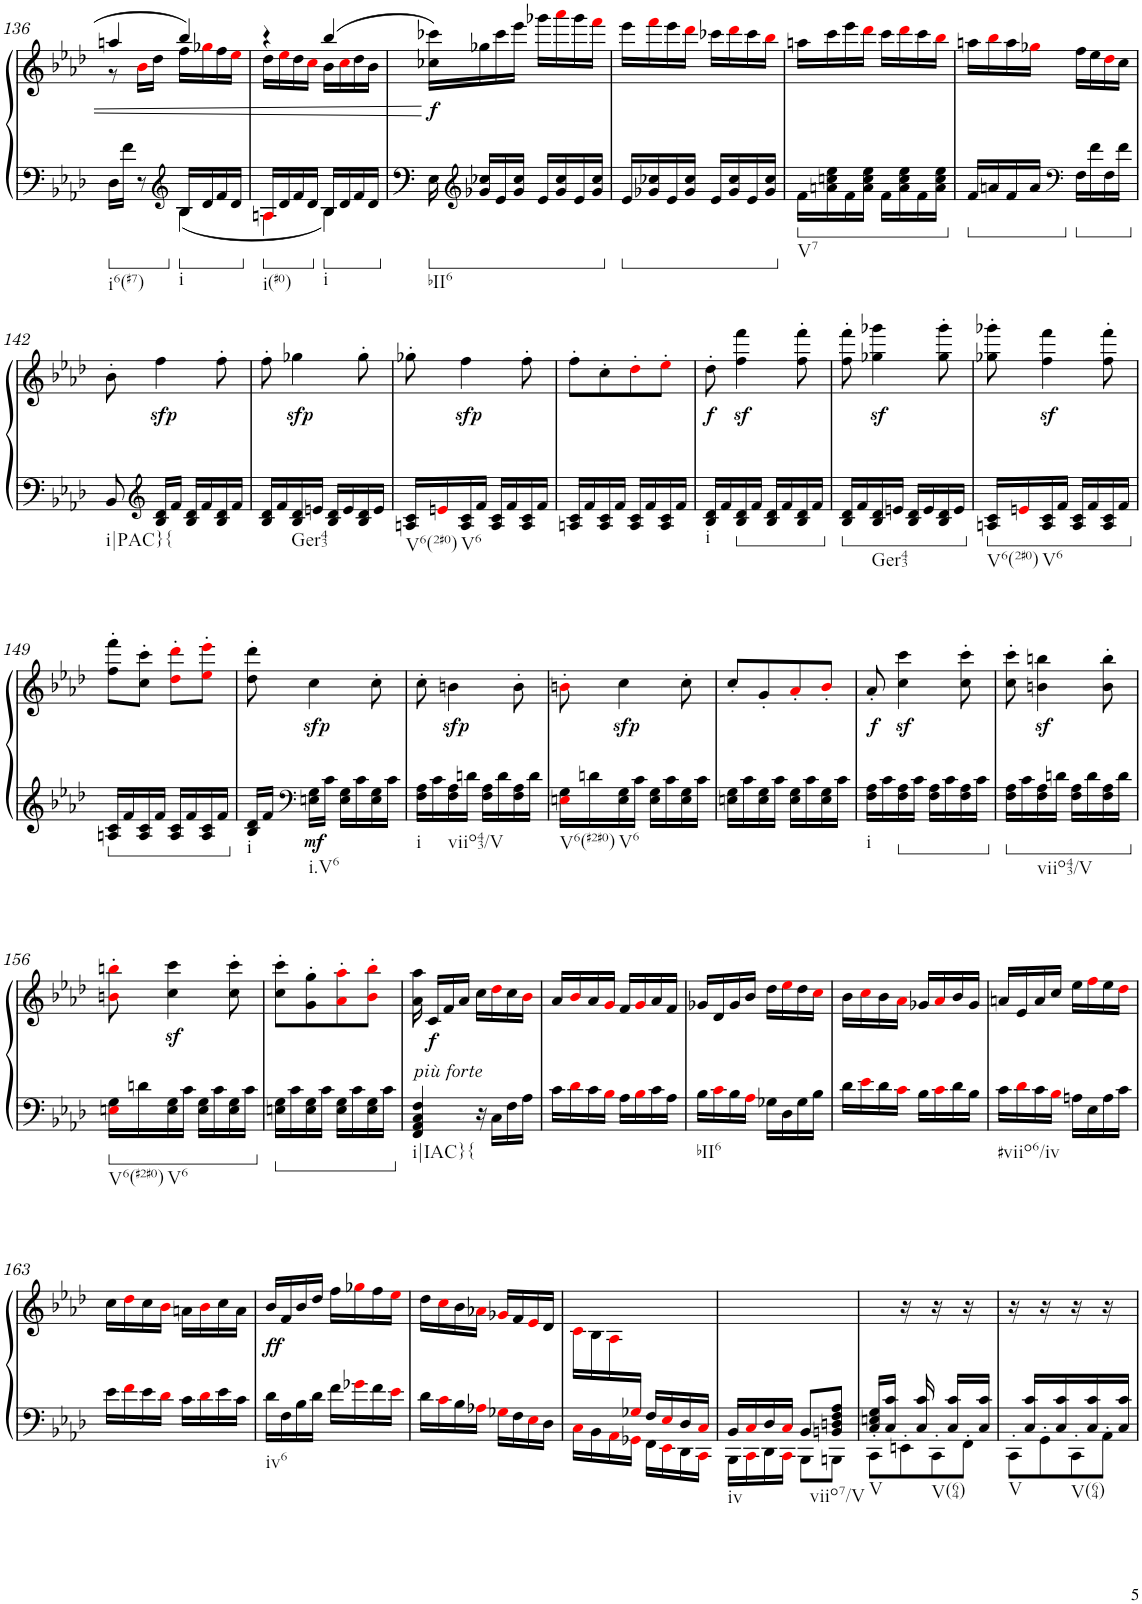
**kern	**kern	**dynam
*part1	*part1	*part1
*staff2	*staff1	*staff1/2
*I"Piano	*	*
*I'Pno.	*	*
!!LO:PB:g=z
*clefG2	*clefG2	*
*k[b-e-a-d-]	*k[b-e-a-d-]	*
*M2/4	*M2/4	*
=136	=136	=136
*^	*^	*
!LO:TX:b:t=i6(#7)	!	!	!	!
16D-\LL	4ryy	4aan/	8r	.
16f\JJ	.	.	.	.
8r	.	.	16b-i\LL	.
.	.	.	16dd-\JJ	.
*clefG2	*	*	*	*
!LO:TX:b:t=i	!	!	!	!
16B-/LL	4B-\	4bb-/	16ff\LL	.
16d-/	.	.	16gg-Xi\	.
16f/	.	.	16ff\	.
16d-/JJ	.	.	16ee-i\JJ	.
=137	=137	=137	=137	=137
!LO:TX:b:t=i(#0)	!	!	!	!
16Ani/LL	4Ai\	4r	16dd-\LL	.
16d-/	.	.	16ee-i\	.
16f/	.	.	16dd-\	.
16d-/JJ	.	.	16cci\JJ	.
!LO:TX:b:t=i	!	!	!	!
16B-/LL	4B-\	(4bb-/	16b-\LL	.
16d-/	.	.	16cci\	.
16f/	.	.	16dd-\	.
16d-/JJ	.	.	16b-\JJ	.
*v	*v	*	*	*
=138	=138	=138	=138
!LO:TX:b:t=bII6	!	!	!
!	!	!	!LO:DY:b
*	*v	*v	*
16E-\	16cc-X\ 16ccc-X\LL)	f
*clefG2	*	*
16g-X/ 16cc-X/LL	16gg-X\	.
16e-/	16ccc-\	.
16g-/ 16cc-/JJ	16eee-\JJ	.
16e-/LL	16ggg-X\LL	.
16g-/ 16cc-/	16aaa-i\	.
16e-/	16ggg-\	.
16g-/ 16cc-/JJ	16fffi\JJ	.
=139	=139	=139
16e-/LL	16eee-\LL	.
16g-X/ 16cc-X/	16fffi\	.
16e-/	16eee-\	.
16g-/ 16cc-/JJ	16ddd-i\JJ	.
16e-/LL	16ccc-X\LL	.
16g-/ 16cc-/	16ddd-i\	.
16e-/	16ccc-\	.
16g-/ 16cc-/JJ	16bb-i\JJ	.
=140	=140	=140
!LO:TX:b:t=V7	!	!
16f\LL	16aan\LL	.
16an\ 16ccn\ 16ee-\	16ccc\	.
16f\	16eee-\	.
16a\ 16cc\ 16ee-\JJ	16ddd-i\JJ	.
16f\LL	16ccc\LL	.
16a\ 16cc\ 16ee-\	16ddd-i\	.
16f\	16ccc\	.
16a\ 16cc\ 16ee-\JJ	16bb-i\JJ	.
=141	=141	=141
16f/LL	16aan\LL	.
16an/	16bb-i\	.
16f/	16aa\	.
16a/JJ	16gg-Xi\JJ	.
*clefF4	*	*
16F\LL	16ff\LL	.
16f\	16ee-\	.
16F\	16dd-i\	.
16f\JJ	16cc\JJ	.
!!LO:LB:g=z
=142	=142	=142
!LO:TX:b:t=i|PAC}{	!	!
8BB-/	8b-'\	.
*clefG2	*	*
!	!	!LO:DY:b
16B-/ 16d-/LL	4ff\	sfp
16f/JJ	.	.
16B-/ 16d-/LL	.	.
16f/	.	.
16B-/ 16d-/	8ff'\	.
16f/JJ	.	.
=143	=143	=143
16B-/ 16d-/LL	8ff'\	.
16f/	.	.
!LO:TX:b:t=Ger43	!	!
!	!	!LO:DY:b
16B-/ 16d-/	4gg-X\	sfp
16en/JJ	.	.
16B-/ 16d-/LL	.	.
16e/	.	.
16B-/ 16d-/	8gg-'\	.
16e/JJ	.	.
=144	=144	=144
!LO:TX:b:t=V6(2#0)	!	!
16An/ 16c/LL	8gg-X'\	.
16eni/	.	.
!LO:TX:b:t=V6	!	!
!	!	!LO:DY:b
16A/ 16c/	4ff\	sfp
16f/JJ	.	.
16A/ 16c/LL	.	.
16f/	.	.
16A/ 16c/	8ff'\	.
16f/JJ	.	.
=145	=145	=145
16An/ 16c/LL	8ff'\L	.
16f/	.	.
16A/ 16c/	8cc'\	.
16f/JJ	.	.
16A/ 16c/LL	8dd-'i\	.
16f/	.	.
16A/ 16c/	8ee-'i\J	.
16f/JJ	.	.
=146	=146	=146
!LO:TX:b:t=i	!	!
!	!	!LO:DY:b
16B-/ 16d-/LL	8dd-'\	f
16f/	.	.
16B-/ 16d-/	4ff\z< 4fff\z<	.
16f/JJ	.	.
16B-/ 16d-/LL	.	.
16f/	.	.
16B-/ 16d-/	8ff\' 8fff\'	.
16f/JJ	.	.
=147	=147	=147
16B-/ 16d-/LL	8ff\' 8fff\'	.
16f/	.	.
!LO:TX:b:t=Ger43	!	!
16B-/ 16d-/	4gg-X\z< 4ggg-X\z<	.
16en/JJ	.	.
16B-/ 16d-/LL	.	.
16e/	.	.
16B-/ 16d-/	8gg-\' 8ggg-\'	.
16e/JJ	.	.
=148	=148	=148
!LO:TX:b:t=V6(2#0)	!	!
16An/ 16c/LL	8gg-X\' 8ggg-X\'	.
16eni/	.	.
!LO:TX:b:t=V6	!	!
16A/ 16c/	4ff\z< 4fff\z<	.
16f/JJ	.	.
16A/ 16c/LL	.	.
16f/	.	.
16A/ 16c/	8ff\' 8fff\'	.
16f/JJ	.	.
!!LO:LB:g=z
=149	=149	=149
16An/ 16c/LL	8ff\' 8fff\'L	.
16f/	.	.
16A/ 16c/	8cc\' 8ccc\'J	.
16f/JJ	.	.
16A/ 16c/LL	8dd-i\' 8ddd-i\'L	.
16f/	.	.
16A/ 16c/	8ee-i\' 8eee-i\'J	.
16f/JJ	.	.
=150	=150	=150
!LO:TX:b:t=i	!	!
16B-/ 16d-/LL	8dd-\' 8ddd-\'	.
16f/JJ	.	.
*clefF4	*	*
!LO:TX:b:t=i.V6	!	!
!	!	!LO:DY:b=2
!	!	!LO:DY:n=1:b
16En\ 16G\LL	4cc\	mf sfp
16c\JJ	.	.
16E\ 16G\LL	.	.
16c\	.	.
16E\ 16G\	8cc'\	.
16c\JJ	.	.
=151	=151	=151
!LO:TX:b:t=i	!	!
16F\ 16A-\LL	8cc'\	.
16c\	.	.
!LO:TX:b:t=viio43/V	!	!
!	!	!LO:DY:b
16F\ 16A-\	4bn\	sfp
16dn\JJ	.	.
16F\ 16A-\LL	.	.
16d\	.	.
16F\ 16A-\	8b'\	.
16d\JJ	.	.
=152	=152	=152
!LO:TX:b:t=V6(#2#0)	!	!
16Eni\ 16G\LL	8bn'i\	.
16dn\	.	.
!LO:TX:b:t=V6	!	!
!	!	!LO:DY:b
16E\ 16G\	4cc\	sfp
16c\JJ	.	.
16E\ 16G\LL	.	.
16c\	.	.
16E\ 16G\	8cc'\	.
16c\JJ	.	.
=153	=153	=153
16En\ 16G\LL	8cc'/L	.
16c\	.	.
16E\ 16G\	8g'/	.
16c\JJ	.	.
16E\ 16G\LL	8a-'i/	.
16c\	.	.
16E\ 16G\	8b-'i/J	.
16c\JJ	.	.
=154	=154	=154
!LO:TX:b:t=i	!	!
!	!	!LO:DY:b
16F\ 16A-\LL	8a-'/	f
16c\	.	.
16F\ 16A-\	4cc\z< 4ccc\z<	.
16c\JJ	.	.
16F\ 16A-\LL	.	.
16c\	.	.
16F\ 16A-\	8cc\' 8ccc\'	.
16c\JJ	.	.
=155	=155	=155
16F\ 16A-\LL	8cc\' 8ccc\'	.
16c\	.	.
!LO:TX:b:t=viio43/V	!	!
16F\ 16A-\	4bn\z< 4bbn\z<	.
16dn\JJ	.	.
16F\ 16A-\LL	.	.
16d\	.	.
16F\ 16A-\	8b\' 8bb\'	.
16d\JJ	.	.
!!LO:LB:g=z
=156	=156	=156
!LO:TX:b:t=V6(#2#0)	!	!
16Eni\ 16G\LL	8bni\' 8bbni\'	.
16dn\	.	.
!LO:TX:b:t=V6	!	!
16E\ 16G\	4cc\z< 4ccc\z<	.
16c\JJ	.	.
16E\ 16G\LL	.	.
16c\	.	.
16E\ 16G\	8cc\' 8ccc\'	.
16c\JJ	.	.
=157	=157	=157
16En\ 16G\LL	8cc\' 8ccc\'L	.
16c\	.	.
16E\ 16G\	8g\' 8gg\'	.
16c\JJ	.	.
16E\ 16G\LL	8a-i\' 8aa-i\'	.
16c\	.	.
16E\ 16G\	8b-i\' 8bb-i\'J	.
16c\JJ	.	.
=158	=158	=158
!LO:TX:a:i:t=più forte	!	!
!LO:TX:b:t=i|IAC}{	!	!
4FF/ 4AA-/ 4C/ 4F/	16a-\ 16aa-\	.
.	16c/LL	.
!	!	!LO:DY:b
.	16f/	f
.	16a-/JJ	.
16r	16cc\LL	.
16C\LL	16dd-i\	.
16F\	16cc\	.
16A-\JJ	16b-i\JJ	.
=159	=159	=159
16c\LL	16a-/LL	.
16d-i\	16b-i/	.
16c\	16a-/	.
16B-i\JJ	16gi/JJ	.
16A-\LL	16f/LL	.
16B-i\	16gi/	.
16c\	16a-/	.
16A-\JJ	16f/JJ	.
=160	=160	=160
!LO:TX:b:t=bII6	!	!
16B-\LL	16g-X/LL	.
16ci\	16d-/	.
16B-\	16g-/	.
16A-i\JJ	16b-/JJ	.
16G-X\LL	16dd-\LL	.
16D-\	16ee-i\	.
16G-\	16dd-\	.
16B-\JJ	16cci\JJ	.
=161	=161	=161
16d-\LL	16b-\LL	.
16e-i\	16cci\	.
16d-\	16b-\	.
16ci\JJ	16a-i\JJ	.
16B-\LL	16g-X/LL	.
16ci\	16a-i/	.
16d-\	16b-/	.
16B-\JJ	16g-/JJ	.
=162	=162	=162
!LO:TX:b:t=#viio6/iv	!	!
16c\LL	16an/LL	.
16d-i\	16e-/	.
16c\	16a/	.
16B-i\JJ	16cc/JJ	.
16An\LL	16ee-\LL	.
16E-\	16ffi\	.
16A\	16ee-\	.
16c\JJ	16dd-i\JJ	.
!!LO:LB:g=z
=163	=163	=163
16e-\LL	16cc\LL	.
16fi\	16dd-i\	.
16e-\	16cc\	.
16d-i\JJ	16b-i\JJ	.
16c\LL	16an\LL	.
16d-i\	16b-i\	.
16e-\	16cc\	.
16c\JJ	16a\JJ	.
=164	=164	=164
!LO:TX:b:t=iv6	!	!
!	!	!LO:DY:b
16d-\LL	16b-/LL	ff
16F\	16f/	.
16B-\	16b-/	.
16d-\JJ	16dd-/JJ	.
16f\LL	16ff\LL	.
16g-Xi\	16gg-Xi\	.
16f\	16ff\	.
16e-i\JJ	16ee-i\JJ	.
=165	=165	=165
16d-\LL	16dd-\LL	.
16ci\	16cci\	.
16B-\	16b-\	.
16A-Xi\JJ	16a-Xi\JJ	.
16G-Xi\LL	16g-Xi/LL	.
16F\	16f/	.
16E-i\	16e-i/	.
16D-\JJ	16d-/JJ	.
=166	=166	=166
*^	*	*
8.ryy	16Ci\LL	16ci\LL	.
.	16BB-\	16B-\	.
.	16AA-i\	16A-i\	.
16G-Xi/JJ	16GG-Xi\JJ	4ryy	.
16F/LL	16FF\LL	.	.
16E-i/	16EE-i\	.	.
16D-/	16DD-\	.	.
16Ci/JJ	16CCi\JJ	16ryy	.
=167	=167	=167	=167
!LO:TX:b:t=iv	!	!	!
16BB-/LL	16BBB-\LL	2ryy	.
16Ci/	16CCi\	.	.
16D-/	16DD-\	.	.
16Ci/JJ	16CCi\JJ	.	.
8BB-/L	8BBB-\L	.	.
!LO:TX:b:t=viio7/V	!	!	!
8BBn/ 8Dn/ 8F/ 8A-/J	8BBBn\J	.	.
=168	=168	=168	=168
!LO:TX:b:t=V	!	!	!
16C/ 16En/ 16G/LL	8CC'\L	8ryy	.
16C/ 16c/JJ	.	.	.
16ryy	8EEn'\	16r	.
16C/ 16c/	.	16ryy	.
!LO:TX:b:t=V(64)	!	!	!
16ryy	8CC'\	16r	.
16C/ 16c/LL	.	16ryy	.
16ryy	8FF'\J	16r	.
16C/ 16c/JJ	.	16ryy	.
=169	=169	=169	=169
!LO:TX:b:t=V	!	!	!
16ryy	8CC'\L	16r	.
16C/ 16c/LL	.	16ryy	.
16ryy	8GG'\	16r	.
16C/ 16c/	.	16ryy	.
!LO:TX:b:t=V(64)	!	!	!
16ryy	8CC'\	16r	.
16C/ 16c/	.	16ryy	.
16ryy	8AA-'\J	16r	.
16C/ 16c/JJ	.	16ryy	.
*v	*v	*	*
=	=	=
*-	*-	*-
